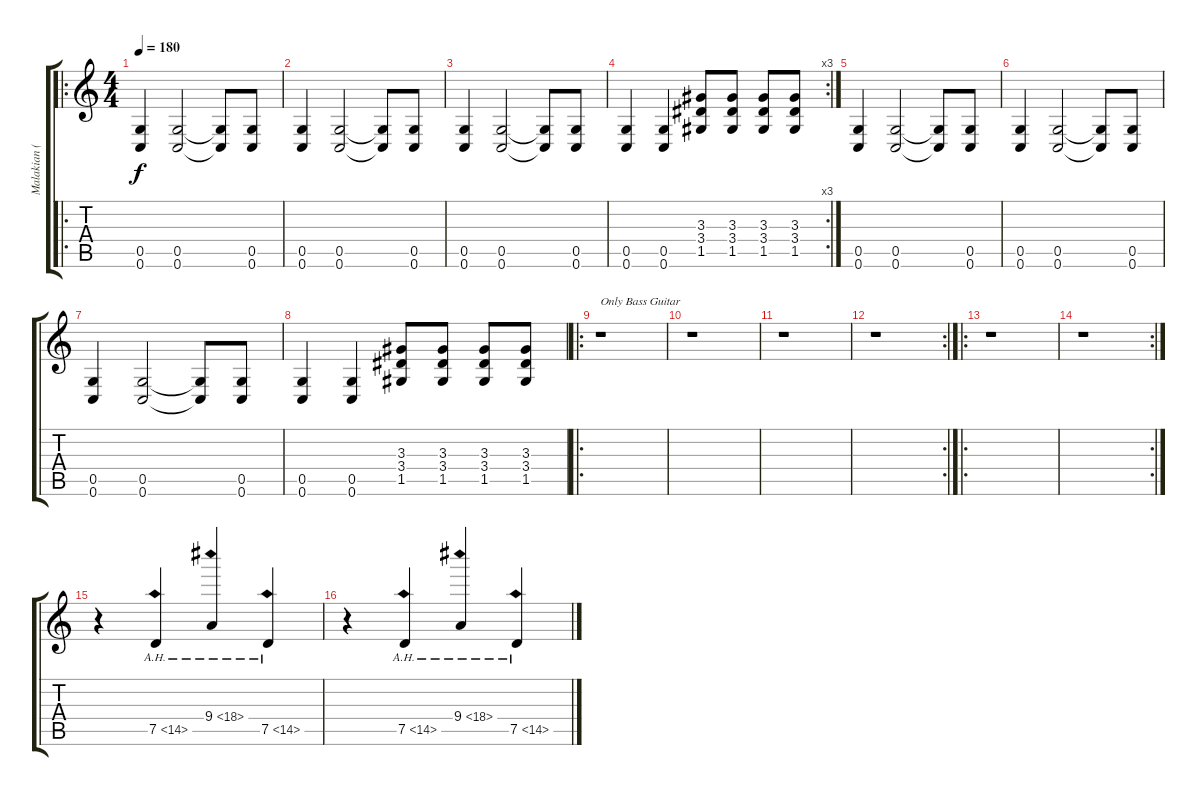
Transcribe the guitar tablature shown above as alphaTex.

\track ("Malakian (Dist.)" "Malakian (") {instrument distortionguitar}
\staff {score tabs}
\tuning (D4 A3 F3 C3 G2 C2) {hide}
\ro
\ts (4 4)
\tempo 180
\clef g2
\ks c
(0.5 0.6).4{dy f} (0.5 0.6).2 (0.5{t} 0.6{t}).8 (0.5 0.6).8 |
(0.5 0.6).4 (0.5 0.6).2 (0.5{t} 0.6{t}).8 (0.5 0.6).8 |
(0.5 0.6).4 (0.5 0.6).2 (0.5{t} 0.6{t}).8 (0.5 0.6).8 |
\rc 3
(0.5 0.6).4 (0.5 0.6).4 (3.3 3.4 1.5).8 (3.3 3.4 1.5).8 (3.3 3.4 1.5).8 (3.3 3.4 1.5).8 |
(0.5 0.6).4 (0.5 0.6).2 (0.5{t} 0.6{t}).8 (0.5 0.6).8 |
(0.5 0.6).4 (0.5 0.6).2 (0.5{t} 0.6{t}).8 (0.5 0.6).8 |
(0.5 0.6).4 (0.5 0.6).2 (0.5{t} 0.6{t}).8 (0.5 0.6).8 |
(0.5 0.6).4 (0.5 0.6).4 (3.3 3.4 1.5).8 (3.3 3.4 1.5).8 (3.3 3.4 1.5).8 (3.3 3.4 1.5).8 |
\ro
r.1{txt "Only Bass Guitar"} |
r.1 |
r.1 |
\rc 2
r.1 |
\ro
r.1 |
\rc 2
r.1 |
r.4 7.5{ah 7}.4 9.4{ah 9}.4 7.5{ah 7}.4 |
r.4 7.5{ah 7}.4 9.4{ah 9}.4 7.5{ah 7}.4
